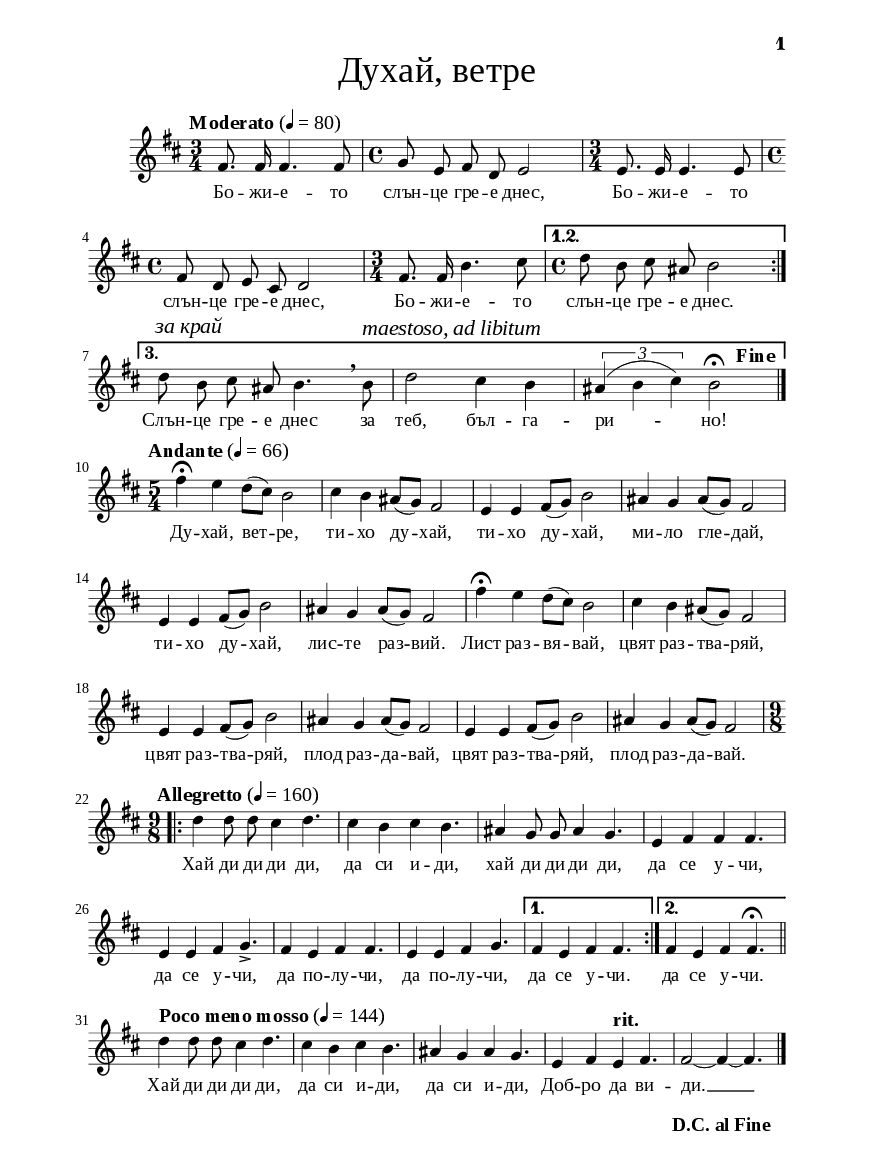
\version "2.24.4"

\include "include/globals.ily"

\bookpart {
  \label #'ref136
  \tocItem \markup "Духай, ветре"

  \paper {
    print-all-headers = ##t
    print-page-number = ##t
    print-first-page-number = ##t


    % put page numbers on the top and change the font style.
    oddHeaderMarkup = \markup
    \fill-line {
      ""
      \unless \on-first-page-of-part \fromproperty #'header:instrument
      \if \should-print-page-number \abs-fontsize #7 { \number \fromproperty #'page:page-number-string }
    }
    %% evenHeaderMarkup would inherit the value of
    %% oddHeaderMarkup if it were not defined here
    evenHeaderMarkup = \markup
    \fill-line {
      \if \should-print-page-number \abs-fontsize #7 { \number \fromproperty #'page:page-number-string }
      \unless \on-first-page-of-part \fromproperty #'header:instrument
      ""
    }

    oddFooterMarkup = \markup ""

    evenFooterMarkup = ""
    left-margin = 1.5\cm
    right-margin = 1.5\cm
    top-margin = 1\cm
    bottom-margin = 1.2\cm
    ragged-bottom = ##t % do not spread the staves to fill the whole vertical space
    top-markup-spacing.basic-distance = 0\mm % margin between page number and system for the first page
    top-system-spacing.basic-distance = 10\mm % margin between page number and system for the other pages

    % change distance between staves
    system-system-spacing =
    #'((basic-distance . 14.5)
       (minimum-distance . 6)
       (padding . 1)
       (stretchability . 12))
  }
  \score {
    \include "include/score-layout.ily"

    \new Voice \relative c' {
      \clef treble
      \key b \minor
      \time 3/4
      \tempoFunc "Moderato" 4 "80"
      \autoBeamOff

      \repeat volta 3 {
        fis8.  fis16  fis4.  fis8 | % 2
        \time 4/4  | % 2
        g8  e8  fis8  d8  e2
        | % 3
        \time 3/4  | % 3
        e8.  e16  e4.  e8 \break | % 4
        \time 4/4  | % 4
        fis8  d8  e8  cis8
        d2 | % 5
        \time 3/4  | % 5
        fis8.  fis16  b4.  cis8
        \time 4/4 |
      }
      \alternative {
        {
          d8  b8  cis8 ais8  b2 | \break
        }
        {
          d8   \mark \markup \italic {"за край"}   b8 cis8  ais8  b4. \breathe b8 |
          \mark \markup \huge\italic {"                      maestoso, ad libitum"}
          d2 cis4 b4 |


          \tweak direction #up \times 2/3 {
            \once \override Slur.positions = #'(1 . 1)
            \once \override Slur.height-limit = #5.91
            ais4 (  b4  cis4 )
          }
          \once \override Score.MetronomeMark.outside-staff-priority = #599
          \once \override Score.MetronomeMark.X-extent=#'(-3.5 . 0)
          \tempo "Fine" b2 ^\fermata
        }
      } \break  \bar "|."

      \once \override Staff.TimeSignature.break-visibility = ##(#f #t #t)
      \time 5/4 \tempoFunc "Andante" 4 "66" fis'4 ^\fermata
      e4  d8 [ ( cis8 ) ] b2 |
      cis4  b4  ais8 ( [  g8 ) ]  fis2 |
      e4  e4 fis8 ( [  g8 ) ] b2 |
      ais4 g4  ais8 ( [  g8 ) ]  fis2 |  \break
      e4 e4  fis8 ( [  g8 ) ]  b2 |
      ais4  g4  ais8 ( [  g8 ) ]  fis2 |
      fis'4 ^\fermata  e4  d8 ( [
      cis8 ) ]  b2 |
      cis4 b4  ais8 ( [  g8 ) ]  fis2 | \break
      e4 e4  fis8 ( [  g8 ) ] b2 |
      ais4  g4  ais8 ( [  g8 ) ]  fis2 |
      e4  e4  fis8 ( [  g8 ) ] b2 |
      ais4  g4  ais8 ( [  g8 ) ]  fis2 |  \break
      \repeat volta 2 {
        \time 9/8 \tempoFunc "  Allegretto" 4 "160"  d'4
        d8  d8  cis4 d4. |
        cis4  b4  cis4 b4. |
        ais4  g8  g8 ais4  g4. |
        e4 fis4 fis4  fis4. | \break
        e4  e4  fis4 g4. -> |
        fis4  e4  fis4 fis4. |
        e4  e4  fis4  g4.
      }

      \alternative {
        {
          fis4  e4  fis4  fis4.
        }
        {
          fis4  e4  fis4  fis4.^\fermata \bar "||" \break
        }
      }

      \tempoFunc "Poco meno mosso" 4 "144" d'4 d8 d8 cis4 d4. |
      cis4  b4
      cis4  b4.  ais4  g4  ais4
      g4.  e4   fis4
      \tempo "rit." e4  fis4.
      fis2 ~  fis4 ~ fis4.\break  \bar "|."
    }

    \addlyrics {
      Бо -- жи -- е -- то слън -- це гре --
      е днес, Бо -- жи -- е -- то слън --
      це гре -- е днес, Бо -- жи -- е --
      то слън  -- це гре -- е днес. Слън
      -- це гре -- е днес за теб, бъл --
      га -- ри  --  но! Ду -- хай, вет
      -- ре, ти -- хо ду -- хай, ти
      -- хо ду -- хай, ми -- ло гле
      -- дай, ти -- хо ду -- хай,
      лис -- те раз -- вий. Лист раз
      -- вя -- вай, цвят раз -- тва
      -- ряй, цвят раз -- тва --
      ряй, плод раз -- да -- вай,
      цвят раз -- тва -- ряй, плод
      раз -- да -- вай. Хай ди ди ди
      ди, да си и -- ди, хай ди ди ди
      ди, да се у -- чи, да се у -- чи,
      да по -- лу -- чи, да по -- лу --
      чи, да се у -- чи. да се у -- чи.
      Хай ди ди ди ди, да си и -- ди,
      да си и -- ди, Доб -- ро да ви --
      ди. __
    }

    \header {
      title = \titleFunc #'ref_desc_8 "Духай, ветре" "Duhaj, vetre"
    }

    \midi{}

  } % score

  \markup \dc-one "D.C. al Fine"


} % bookpart
